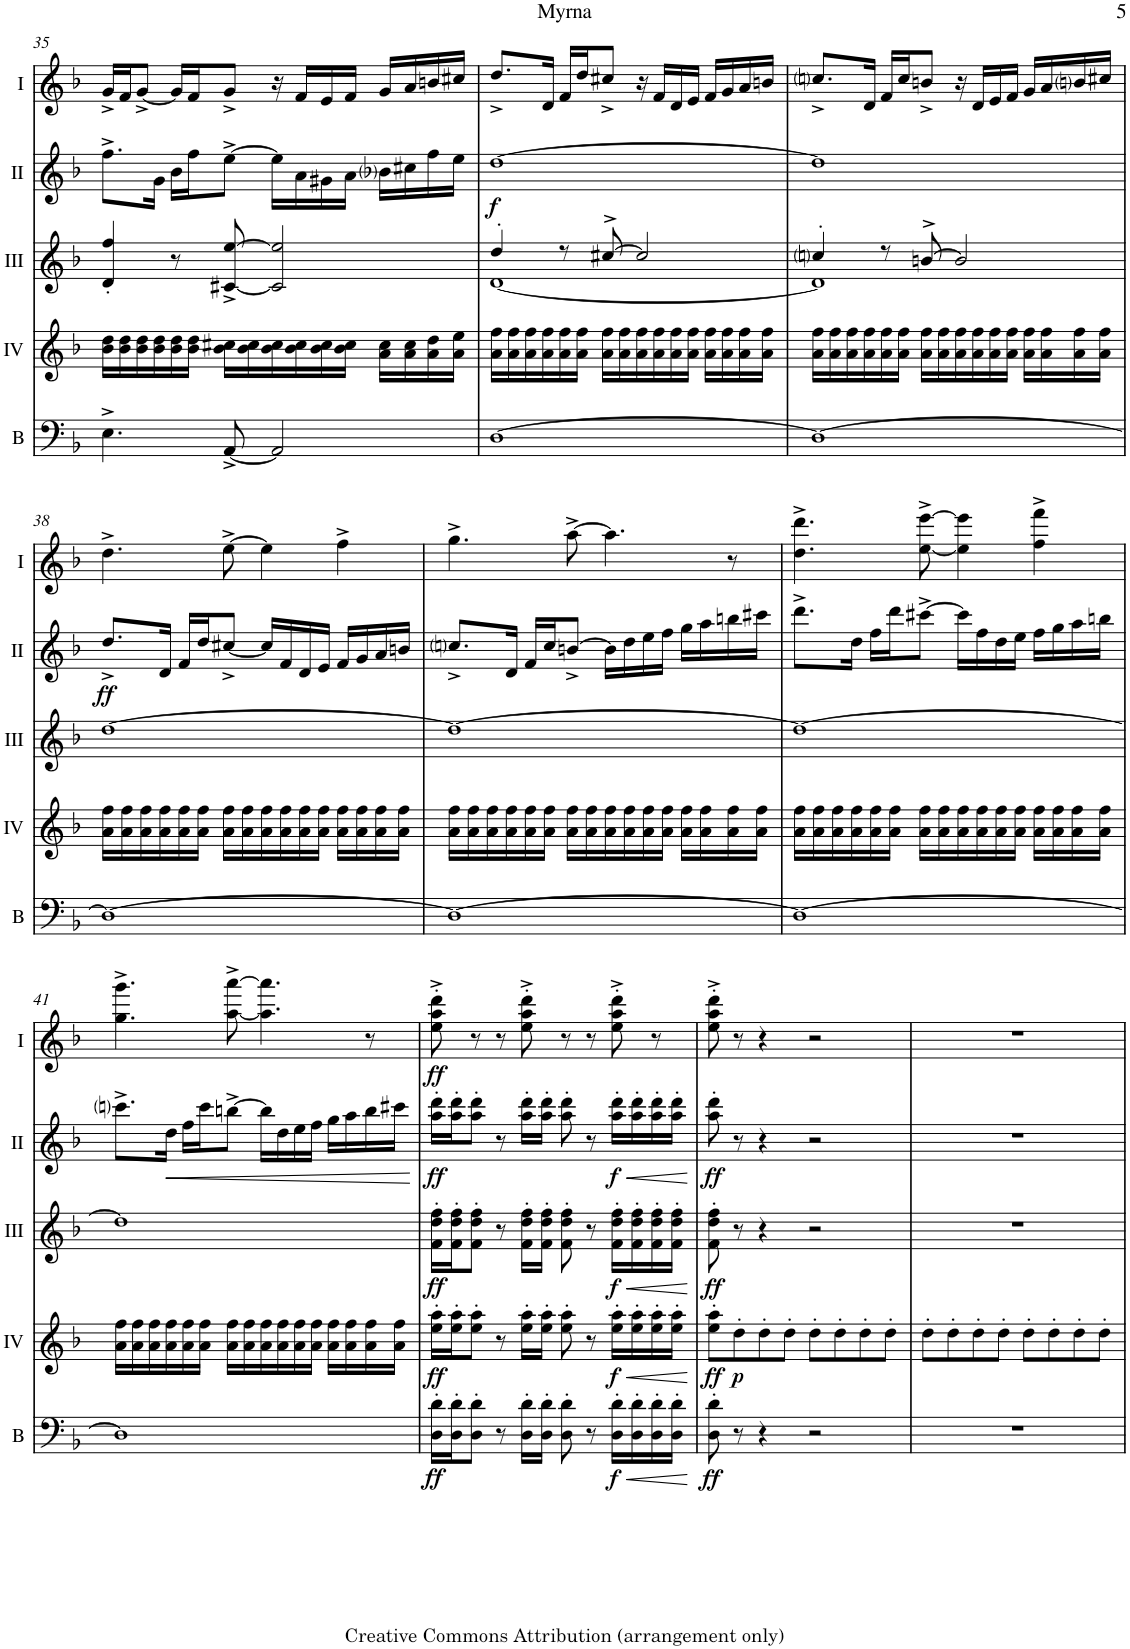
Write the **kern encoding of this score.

**kern	**dynam	**kern	**dynam	**kern	**dynam	**kern	**dynam	**kern	**dynam
*part5	*part5	*part4	*part4	*part3	*part3	*part2	*part2	*part1	*part1
*staff5	*staff5	*staff4	*staff4	*staff3	*staff3	*staff2	*staff2	*staff1	*staff1
*I"Bass	*	*I"Acc. 4	*	*I"Acc. 3	*	*I"Acc. 2	*	*I"Acc. 1	*
*I'B	*	*	*	*	*	*	*	*	*
!!LO:PB:g=z
*clefF4	*	*clefG2	*	*clefG2	*	*clefG2	*	*clefG2	*
*Trd7c12	*	*Trd7c12	*	*	*	*	*	*	*
*k[b-]	*	*k[b-]	*	*k[b-]	*	*k[b-]	*	*k[b-]	*
*M4/4	*	*M4/4	*	*M4/4	*	*M4/4	*	*M4/4	*
=35	=35	=35	=35	=35	=35	=35	=35	=35	=35
4.E^\	.	16b-\ 16dd\LL	.	4d/' 4ff/'	.	8.ff^\L	.	16g^/LL	.
.	.	16b-\ 16dd\	.	.	.	.	.	16f/J	.
.	.	16b-\ 16dd\	.	.	.	.	.	[8g^/J	.
.	.	16b-\ 16dd\	.	.	.	16g\Jk	.	.	.
.	.	16b-\ 16dd\	.	8r	.	16b-\LL	.	16g/LL]	.
.	.	16b-\ 16dd\JJ	.	.	.	16ff\J	.	16f/J	.
[8AA^/	.	16b-\ 16cc#X\LL	.	[8c#X/^ [8ee/^	.	[8ee^\J	.	8g^/J	.
.	.	16b-\ 16cc#\	.	.	.	.	.	.	.
2AA/]	.	16b-\ 16cc#\	.	2c#/] 2ee/]	.	16ee\LL]	.	16r	.
.	.	16b-\ 16cc#\	.	.	.	16a\	.	16f/LL	.
.	.	16b-\ 16cc#\	.	.	.	16g#X\	.	16e/	.
.	.	16b-\ 16cc#\JJ	.	.	.	16a\JJ	.	16f/JJ	.
.	.	16a\ 16cc#\LL	.	.	.	16b-i\LL	.	16g/LL	.
.	.	16a\ 16cc#\	.	.	.	16cc#X\	.	16a/	.
.	.	16a\ 16dd\	.	.	.	16ff\	.	16bn/	.
.	.	16a\ 16ee\JJ	.	.	.	16ee\JJ	.	16cc#X/JJ	.
=36	=36	=36	=36	=36	=36	=36	=36	=36	=36
*	*	*	*	*^	*	*	*	*	*
!	!	!	!	!	!	!	!	!LO:DY:b	!	!
[1D	.	16a\ 16ff\LL	.	4dd'/	[1d	.	[1dd	f	8.dd^/L	.
.	.	16a\ 16ff\	.	.	.	.	.	.	.	.
.	.	16a\ 16ff\	.	.	.	.	.	.	.	.
.	.	16a\ 16ff\	.	.	.	.	.	.	16d/Jk	.
.	.	16a\ 16ff\	.	8r	.	.	.	.	16f/LL	.
.	.	16a\ 16ff\JJ	.	.	.	.	.	.	16dd/J	.
.	.	16a\ 16ff\LL	.	[8cc#X^/	.	.	.	.	8cc#X^/J	.
.	.	16a\ 16ff\	.	.	.	.	.	.	.	.
.	.	16a\ 16ff\	.	2cc#/]	.	.	.	.	16r	.
.	.	16a\ 16ff\	.	.	.	.	.	.	16f/LL	.
.	.	16a\ 16ff\	.	.	.	.	.	.	16d/	.
.	.	16a\ 16ff\JJ	.	.	.	.	.	.	16e/JJ	.
.	.	16a\ 16ff\LL	.	.	.	.	.	.	16f/LL	.
.	.	16a\ 16ff\	.	.	.	.	.	.	16g/	.
.	.	16a\ 16ff\	.	.	.	.	.	.	16a/	.
.	.	16a\ 16ff\JJ	.	.	.	.	.	.	16bn/JJ	.
=37	=37	=37	=37	=37	=37	=37	=37	=37	=37	=37
1D_	.	16a\ 16ff\LL	.	4ccni'/	1d]	.	1dd]	.	8.ccni^/L	.
.	.	16a\ 16ff\	.	.	.	.	.	.	.	.
.	.	16a\ 16ff\	.	.	.	.	.	.	.	.
.	.	16a\ 16ff\	.	.	.	.	.	.	16d/Jk	.
.	.	16a\ 16ff\	.	8r	.	.	.	.	16f/LL	.
.	.	16a\ 16ff\JJ	.	.	.	.	.	.	16cc/J	.
.	.	16a\ 16ff\LL	.	[8bn^/	.	.	.	.	8bn^/J	.
.	.	16a\ 16ff\	.	.	.	.	.	.	.	.
.	.	16a\ 16ff\	.	2b/]	.	.	.	.	16r	.
.	.	16a\ 16ff\	.	.	.	.	.	.	16d/LL	.
.	.	16a\ 16ff\	.	.	.	.	.	.	16e/	.
.	.	16a\ 16ff\JJ	.	.	.	.	.	.	16f/JJ	.
.	.	16a\ 16ff\LL	.	.	.	.	.	.	16g/LL	.
.	.	16a\ 16ff\	.	.	.	.	.	.	16a/	.
.	.	16a\ 16ff\	.	.	.	.	.	.	16bni/	.
.	.	16a\ 16ff\JJ	.	.	.	.	.	.	16cc#X/JJ	.
*	*	*	*	*v	*v	*	*	*	*	*
!!LO:LB:g=z
=38	=38	=38	=38	=38	=38	=38	=38	=38	=38
!	!	!	!	!	!	!	!LO:DY:b	!	!
1D_	.	16a\ 16ff\LL	.	[1dd	.	8.dd^/L	ff	4.dd^\	.
.	.	16a\ 16ff\	.	.	.	.	.	.	.
.	.	16a\ 16ff\	.	.	.	.	.	.	.
.	.	16a\ 16ff\	.	.	.	16d/Jk	.	.	.
.	.	16a\ 16ff\	.	.	.	16f/LL	.	.	.
.	.	16a\ 16ff\JJ	.	.	.	16dd/J	.	.	.
.	.	16a\ 16ff\LL	.	.	.	[8cc#X^/J	.	[8ee^\	.
.	.	16a\ 16ff\	.	.	.	.	.	.	.
.	.	16a\ 16ff\	.	.	.	16cc#/LL]	.	4ee\]	.
.	.	16a\ 16ff\	.	.	.	16f/	.	.	.
.	.	16a\ 16ff\	.	.	.	16d/	.	.	.
.	.	16a\ 16ff\JJ	.	.	.	16e/JJ	.	.	.
.	.	16a\ 16ff\LL	.	.	.	16f/LL	.	4ff^\	.
.	.	16a\ 16ff\	.	.	.	16g/	.	.	.
.	.	16a\ 16ff\	.	.	.	16a/	.	.	.
.	.	16a\ 16ff\JJ	.	.	.	16bn/JJ	.	.	.
=39	=39	=39	=39	=39	=39	=39	=39	=39	=39
1D_	.	16a\ 16ff\LL	.	1dd_	.	8.ccni^/L	.	4.gg^\	.
.	.	16a\ 16ff\	.	.	.	.	.	.	.
.	.	16a\ 16ff\	.	.	.	.	.	.	.
.	.	16a\ 16ff\	.	.	.	16d/Jk	.	.	.
.	.	16a\ 16ff\	.	.	.	16f/LL	.	.	.
.	.	16a\ 16ff\JJ	.	.	.	16cc/J	.	.	.
.	.	16a\ 16ff\LL	.	.	.	[8bn^/J	.	[8aa^\	.
.	.	16a\ 16ff\	.	.	.	.	.	.	.
.	.	16a\ 16ff\	.	.	.	16b\LL]	.	4.aa\]	.
.	.	16a\ 16ff\	.	.	.	16dd\	.	.	.
.	.	16a\ 16ff\	.	.	.	16ee\	.	.	.
.	.	16a\ 16ff\JJ	.	.	.	16ff\JJ	.	.	.
.	.	16a\ 16ff\LL	.	.	.	16gg\LL	.	.	.
.	.	16a\ 16ff\	.	.	.	16aa\	.	.	.
.	.	16a\ 16ff\	.	.	.	16bbn\	.	8r	.
.	.	16a\ 16ff\JJ	.	.	.	16ccc#X\JJ	.	.	.
=40	=40	=40	=40	=40	=40	=40	=40	=40	=40
1D_	.	16a\ 16ff\LL	.	1dd_	.	8.ddd^\L	.	4.dd\^ 4.ddd\^	.
.	.	16a\ 16ff\	.	.	.	.	.	.	.
.	.	16a\ 16ff\	.	.	.	.	.	.	.
.	.	16a\ 16ff\	.	.	.	16dd\Jk	.	.	.
.	.	16a\ 16ff\	.	.	.	16ff\LL	.	.	.
.	.	16a\ 16ff\JJ	.	.	.	16ddd\J	.	.	.
.	.	16a\ 16ff\LL	.	.	.	[8ccc#X^\J	.	[8ee\^ [8eee\^	.
.	.	16a\ 16ff\	.	.	.	.	.	.	.
.	.	16a\ 16ff\	.	.	.	16ccc#\LL]	.	4ee\] 4eee\]	.
.	.	16a\ 16ff\	.	.	.	16ff\	.	.	.
.	.	16a\ 16ff\	.	.	.	16dd\	.	.	.
.	.	16a\ 16ff\JJ	.	.	.	16ee\JJ	.	.	.
.	.	16a\ 16ff\LL	.	.	.	16ff\LL	.	4ff\^ 4fff\^	.
.	.	16a\ 16ff\	.	.	.	16gg\	.	.	.
.	.	16a\ 16ff\	.	.	.	16aa\	.	.	.
.	.	16a\ 16ff\JJ	.	.	.	16bbn\JJ	.	.	.
!!LO:LB:g=z
=41	=41	=41	=41	=41	=41	=41	=41	=41	=41
1D]	.	16a\ 16ff\LL	.	1dd]	.	8.cccni^\L	.	4.gg\^ 4.ggg\^	.
.	.	16a\ 16ff\	.	.	.	.	.	.	.
.	.	16a\ 16ff\	.	.	.	.	.	.	.
!	!	!	!	!	!	!	!LO:HP:b	!	!
.	.	16a\ 16ff\	.	.	.	16dd\Jk	<	.	.
.	.	16a\ 16ff\	.	.	.	16ff\LL	.	.	.
.	.	16a\ 16ff\JJ	.	.	.	16ccc\J	.	.	.
.	.	16a\ 16ff\LL	.	.	.	[8bbn^\J	.	[8aa\^ [8aaa\^	.
.	.	16a\ 16ff\	.	.	.	.	.	.	.
.	.	16a\ 16ff\	.	.	.	16bb\LL]	.	4.aa\] 4.aaa\]	.
.	.	16a\ 16ff\	.	.	.	16dd\	.	.	.
.	.	16a\ 16ff\	.	.	.	16ee\	.	.	.
.	.	16a\ 16ff\JJ	.	.	.	16ff\JJ	.	.	.
.	.	16a\ 16ff\LL	.	.	.	16gg\LL	.	.	.
.	.	16a\ 16ff\	.	.	.	16aa\	.	.	.
.	.	16a\ 16ff\	.	.	.	16bb\	.	8r	.
.	.	16a\ 16ff\JJ	.	.	.	16ccc#X\JJ	.	.	.
.	.	.	.	.	.	.	[	.	.
=42	=42	=42	=42	=42	=42	=42	=42	=42	=42
!	!LO:DY:b	!	!LO:DY:b	!	!LO:DY:b	!	!LO:DY:b	!	!LO:DY:b
16D\' 16d\'LL	ff	16ee\' 16aa\'LL	ff	16f\' 16dd\' 16ff\'LL	ff	16aa\' 16ddd\'LL	ff	8ee\'^ 8aa\'^ 8ddd\'^	ff
16D\' 16d\'J	.	16ee\' 16aa\'J	.	16f\' 16dd\' 16ff\'J	.	16aa\' 16ddd\'J	.	.	.
8D\' 8d\'J	.	8ee\' 8aa\'J	.	8f\' 8dd\' 8ff\'J	.	8aa\' 8ddd\'J	.	8r	.
8r	.	8r	.	8r	.	8r	.	8r	.
16D\' 16d\'LL	.	16ee\' 16aa\'LL	.	16f\' 16dd\' 16ff\'LL	.	16aa\' 16ddd\'LL	.	8ee\'^ 8aa\'^ 8ddd\'^	.
16D\' 16d\'JJ	.	16ee\' 16aa\'JJ	.	16f\' 16dd\' 16ff\'JJ	.	16aa\' 16ddd\'JJ	.	.	.
8D\' 8d\'	.	8ee\' 8aa\'	.	8f\' 8dd\' 8ff\'	.	8aa\' 8ddd\'	.	8r	.
8r	.	8r	.	8r	.	8r	.	8r	.
!	!LO:HP:b	!	!LO:HP:b	!	!LO:HP:b	!	!LO:HP:b	!	!
!	!LO:DY:n=1:b	!	!LO:DY:n=1:b	!	!LO:DY:n=1:b	!	!LO:DY:n=1:b	!	!
16D\' 16d\'LL	< f	16ee\' 16aa\'LL	< f	16f\' 16dd\' 16ff\'LL	< f	16aa\' 16ddd\'LL	< f	8ee\'^ 8aa\'^ 8ddd\'^	.
16D\' 16d\'	.	16ee\' 16aa\'	.	16f\' 16dd\' 16ff\'	.	16aa\' 16ddd\'	.	.	.
16D\' 16d\'	.	16ee\' 16aa\'	.	16f\' 16dd\' 16ff\'	.	16aa\' 16ddd\'	.	8r	.
16D\' 16d\'JJ	.	16ee\' 16aa\'JJ	.	16f\' 16dd\' 16ff\'JJ	.	16aa\' 16ddd\'JJ	.	.	.
.	[	.	[	.	[	.	[	.	.
=43	=43	=43	=43	=43	=43	=43	=43	=43	=43
!	!LO:DY:b	!	!LO:DY:b	!	!LO:DY:b	!	!LO:DY:b	!	!
8D\' 8d\'	ff	8ee\' 8aa\'L	ff	8f\' 8dd\' 8ff\'	ff	8aa\' 8ddd\'	ff	8ee\'^ 8aa\'^ 8ddd\'^	.
!	!	!	!LO:DY:b	!	!	!	!	!	!
8r	.	8dd'\	p	8r	.	8r	.	8r	.
4r	.	8dd'\	.	4r	.	4r	.	4r	.
.	.	8dd'\J	.	.	.	.	.	.	.
2r	.	8dd'\L	.	2r	.	2r	.	2r	.
.	.	8dd'\	.	.	.	.	.	.	.
.	.	8dd'\	.	.	.	.	.	.	.
.	.	8dd'\J	.	.	.	.	.	.	.
=44	=44	=44	=44	=44	=44	=44	=44	=44	=44
1r	.	8dd'\L	.	1r	.	1r	.	1r	.
.	.	8dd'\	.	.	.	.	.	.	.
.	.	8dd'\	.	.	.	.	.	.	.
.	.	8dd'\J	.	.	.	.	.	.	.
.	.	8dd'\L	.	.	.	.	.	.	.
.	.	8dd'\	.	.	.	.	.	.	.
.	.	8dd'\	.	.	.	.	.	.	.
.	.	8dd'\J	.	.	.	.	.	.	.
=	=	=	=	=	=	=	=	=	=
*-	*-	*-	*-	*-	*-	*-	*-	*-	*-
